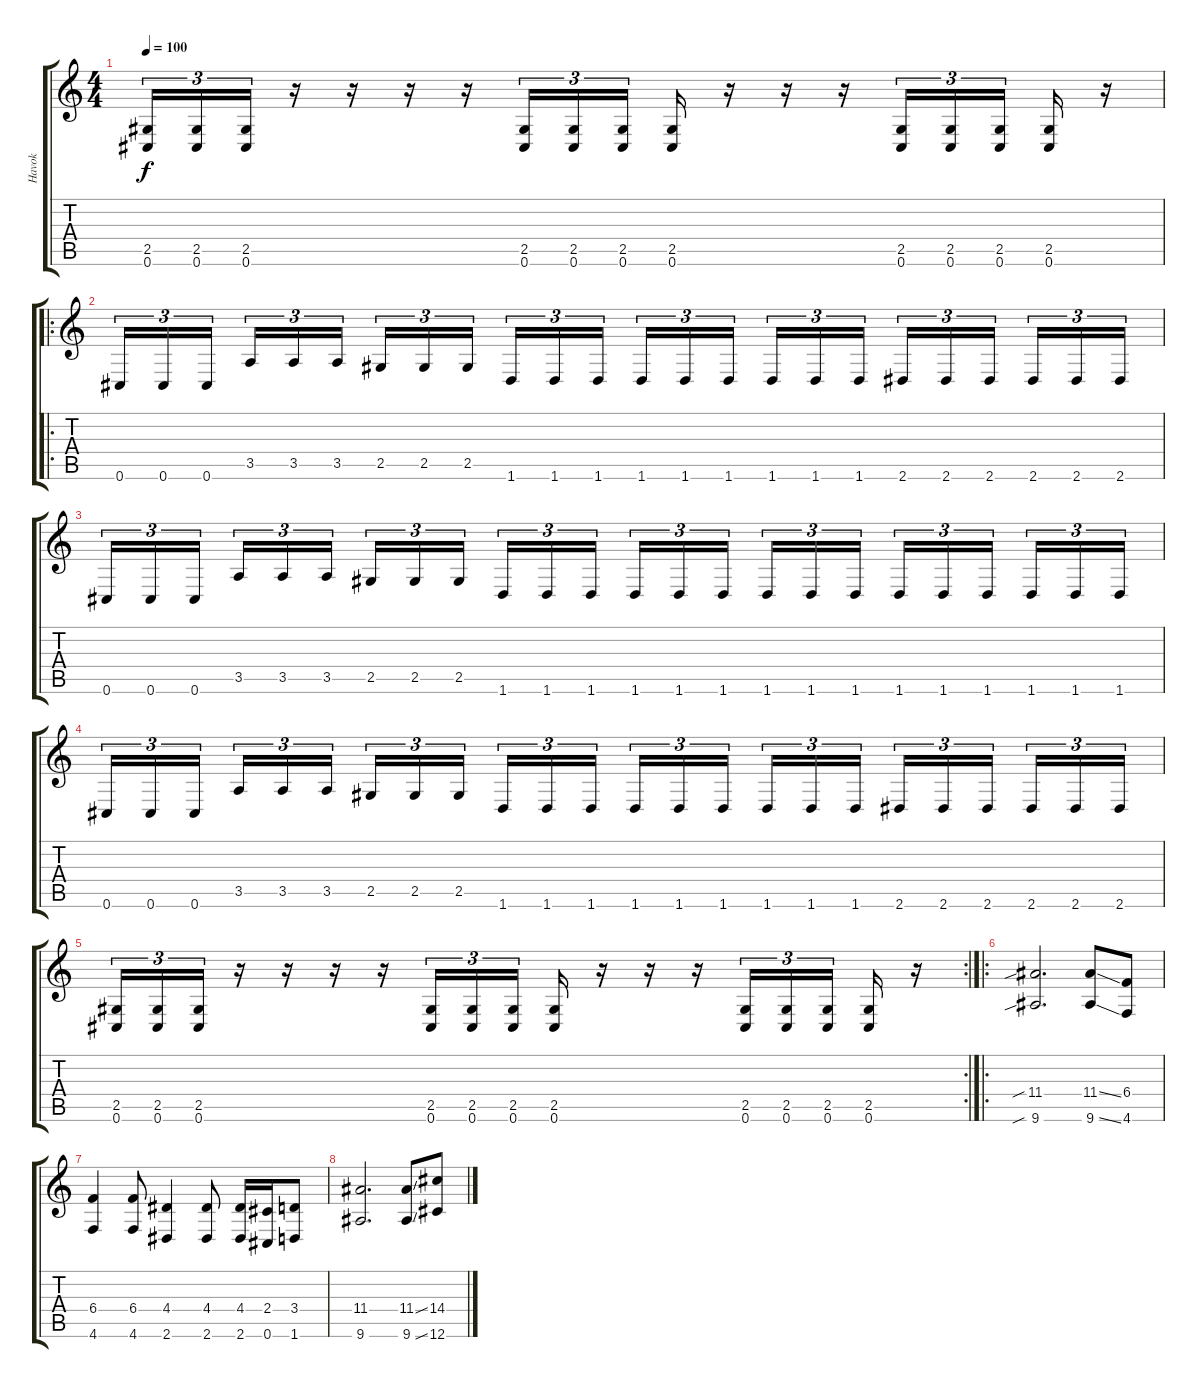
\track ("Havok" "Havok") {instrument distortionguitar}
\staff {score tabs}
\tuning (Db4 Ab3 E3 B2 Gb2 Db2) {hide}
\ts (4 4)
\tempo 100
\clef g2
\ks c
(2.5 0.6).16{tu (3 2) dy f} (2.5 0.6).16{tu (3 2)} (2.5 0.6).16{tu (3 2)} r.16 r.16 r.16 r.16 (2.5 0.6).16{tu (3 2)} (2.5 0.6).16{tu (3 2)} (2.5 0.6).16{tu (3 2)} (2.5 0.6).16 r.16 r.16 r.16 (2.5 0.6).16{tu (3 2)} (2.5 0.6).16{tu (3 2)} (2.5 0.6).16{tu (3 2) beam splitsecondary} (2.5 0.6).16 r.16 |
\ro
0.6.16{tu (3 2)} 0.6.16{tu (3 2)} 0.6.16{tu (3 2) beam splitsecondary} 3.5.16{tu (3 2)} 3.5.16{tu (3 2)} 3.5.16{tu (3 2)} 2.5.16{tu (3 2)} 2.5.16{tu (3 2)} 2.5.16{tu (3 2) beam splitsecondary} 1.6.16{tu (3 2)} 1.6.16{tu (3 2)} 1.6.16{tu (3 2)} 1.6.16{tu (3 2)} 1.6.16{tu (3 2)} 1.6.16{tu (3 2) beam splitsecondary} 1.6.16{tu (3 2)} 1.6.16{tu (3 2)} 1.6.16{tu (3 2)} 2.6.16{tu (3 2)} 2.6.16{tu (3 2)} 2.6.16{tu (3 2) beam splitsecondary} 2.6.16{tu (3 2)} 2.6.16{tu (3 2)} 2.6.16{tu (3 2)} |
0.6.16{tu (3 2)} 0.6.16{tu (3 2)} 0.6.16{tu (3 2) beam splitsecondary} 3.5.16{tu (3 2)} 3.5.16{tu (3 2)} 3.5.16{tu (3 2)} 2.5.16{tu (3 2)} 2.5.16{tu (3 2)} 2.5.16{tu (3 2) beam splitsecondary} 1.6.16{tu (3 2)} 1.6.16{tu (3 2)} 1.6.16{tu (3 2)} 1.6.16{tu (3 2)} 1.6.16{tu (3 2)} 1.6.16{tu (3 2) beam splitsecondary} 1.6.16{tu (3 2)} 1.6.16{tu (3 2)} 1.6.16{tu (3 2)} 1.6.16{tu (3 2)} 1.6.16{tu (3 2)} 1.6.16{tu (3 2) beam splitsecondary} 1.6.16{tu (3 2)} 1.6.16{tu (3 2)} 1.6.16{tu (3 2)} |
0.6.16{tu (3 2)} 0.6.16{tu (3 2)} 0.6.16{tu (3 2) beam splitsecondary} 3.5.16{tu (3 2)} 3.5.16{tu (3 2)} 3.5.16{tu (3 2)} 2.5.16{tu (3 2)} 2.5.16{tu (3 2)} 2.5.16{tu (3 2) beam splitsecondary} 1.6.16{tu (3 2)} 1.6.16{tu (3 2)} 1.6.16{tu (3 2)} 1.6.16{tu (3 2)} 1.6.16{tu (3 2)} 1.6.16{tu (3 2) beam splitsecondary} 1.6.16{tu (3 2)} 1.6.16{tu (3 2)} 1.6.16{tu (3 2)} 2.6.16{tu (3 2)} 2.6.16{tu (3 2)} 2.6.16{tu (3 2) beam splitsecondary} 2.6.16{tu (3 2)} 2.6.16{tu (3 2)} 2.6.16{tu (3 2)} |
\rc 2
(2.5 0.6).16{tu (3 2)} (2.5 0.6).16{tu (3 2)} (2.5 0.6).16{tu (3 2)} r.16 r.16 r.16 r.16 (2.5 0.6).16{tu (3 2)} (2.5 0.6).16{tu (3 2)} (2.5 0.6).16{tu (3 2)} (2.5 0.6).16 r.16 r.16 r.16 (2.5 0.6).16{tu (3 2)} (2.5 0.6).16{tu (3 2)} (2.5 0.6).16{tu (3 2) beam splitsecondary} (2.5 0.6).16 r.16 |
\ro
(11.4{sib} 9.6{sib}).2{d} (11.4{ss} 9.6{ss}).8 (6.4 4.6).8 |
(6.4 4.6).4 (6.4 4.6).8 (4.4 2.6).4 (4.4 2.6).8 (4.4 2.6).16 (2.4 0.6).16 (3.4 1.6).8 |
(11.4 9.6).2{d} (11.4{ss} 9.6{ss}).8 (14.4 12.6).8
